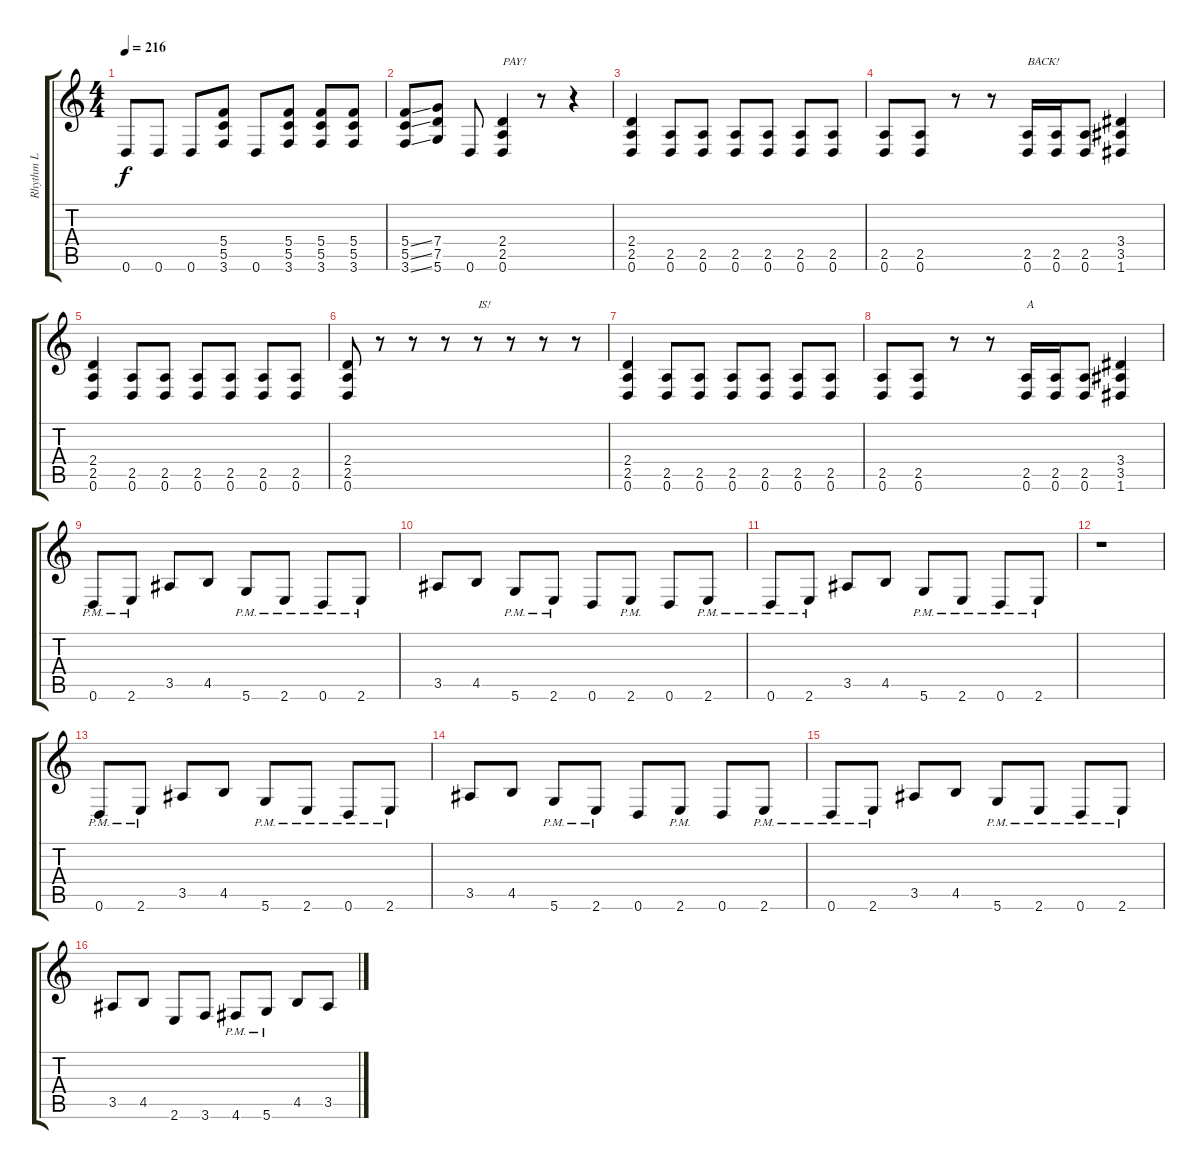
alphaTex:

\track ("Rhythm L" "Rhythm L") {instrument distortionguitar}
\staff {score tabs}
\tuning (D4 A3 F3 C3 G2 D2) {hide}
\ts (4 4)
\tempo 216
\clef g2
\ks c
0.6.8{dy f} 0.6.8 0.6.8 (5.4 5.5 3.6).8 0.6.8 (5.4 5.5 3.6).8 (5.4 5.5 3.6).8 (5.4 5.5 3.6).8 |
(5.4{ss} 5.5{ss} 3.6{ss}).8 (7.4 7.5 5.6).8 0.6.8 (2.4 2.5 0.6).4{txt "PAY!"} r.8 r.4 |
(2.4 2.5 0.6).4 (2.5 0.6).8 (2.5 0.6).8 (2.5 0.6).8 (2.5 0.6).8 (2.5 0.6).8 (2.5 0.6).8 |
(2.5 0.6).8 (2.5 0.6).8 r.8 r.8 (2.5 0.6).16{txt "BACK!"} (2.5 0.6).16 (2.5 0.6).8 (3.4 3.5 1.6).4 |
(2.4 2.5 0.6).4 (2.5 0.6).8 (2.5 0.6).8 (2.5 0.6).8 (2.5 0.6).8 (2.5 0.6).8 (2.5 0.6).8 |
(2.4 2.5 0.6).8 r.8 r.8 r.8 r.8{txt "IS!"} r.8 r.8 r.8 |
(2.4 2.5 0.6).4 (2.5 0.6).8 (2.5 0.6).8 (2.5 0.6).8 (2.5 0.6).8 (2.5 0.6).8 (2.5 0.6).8 |
(2.5 0.6).8 (2.5 0.6).8 r.8 r.8 (2.5 0.6).16{txt "A"} (2.5 0.6).16 (2.5 0.6).8 (3.4 3.5 1.6).4 |
0.6{pm}.8 2.6{pm}.8 3.5.8 4.5.8 5.6{pm}.8 2.6{pm}.8 0.6{pm}.8 2.6{pm}.8 |
3.5.8 4.5.8 5.6{pm}.8 2.6{pm}.8 0.6.8 2.6{pm}.8 0.6.8 2.6{pm}.8 |
0.6{pm}.8 2.6{pm}.8 3.5.8 4.5.8 5.6{pm}.8 2.6{pm}.8 0.6{pm}.8 2.6{pm}.8 |
r.1 |
0.6{pm}.8 2.6{pm}.8 3.5.8 4.5.8 5.6{pm}.8 2.6{pm}.8 0.6{pm}.8 2.6{pm}.8 |
3.5.8 4.5.8 5.6{pm}.8 2.6{pm}.8 0.6.8 2.6{pm}.8 0.6.8 2.6{pm}.8 |
0.6{pm}.8 2.6{pm}.8 3.5.8 4.5.8 5.6{pm}.8 2.6{pm}.8 0.6{pm}.8 2.6{pm}.8 |
3.5.8 4.5.8 2.6.8 3.6.8 4.6{pm}.8 5.6{pm}.8 4.5.8 3.5.8
